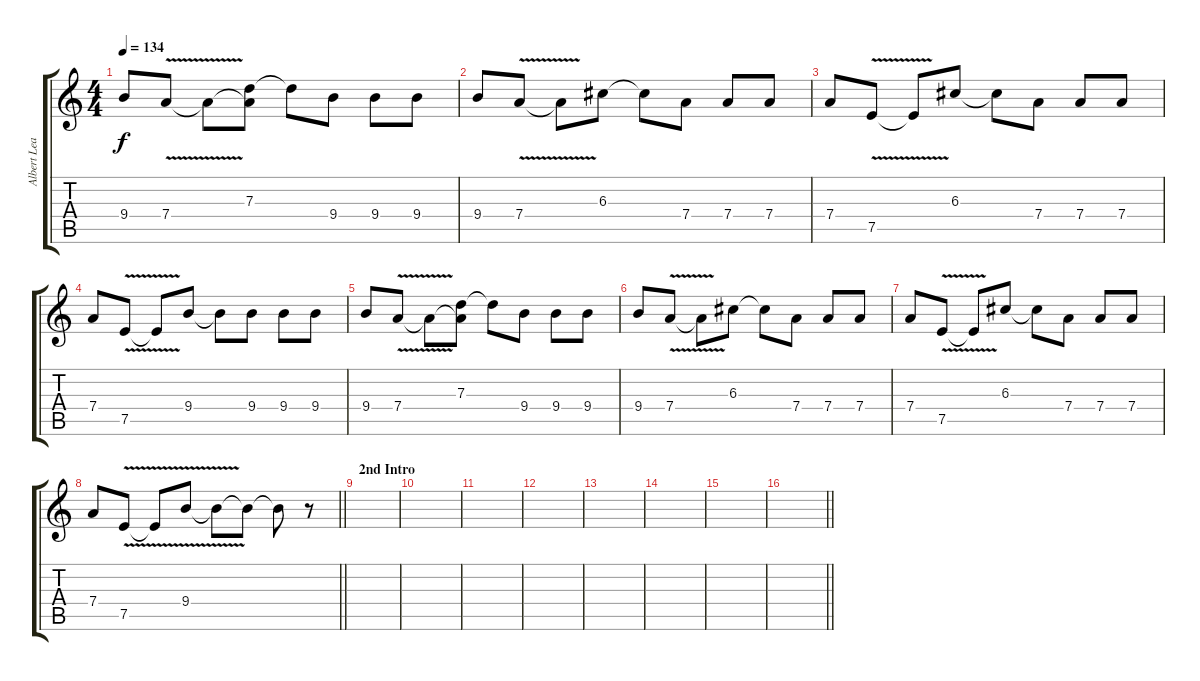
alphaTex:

\track ("Albert Lead" "Albert Lea") {instrument overdrivenguitar}
\staff {score tabs}
\tuning (E4 B3 G3 D3 A2 E2) {hide}
\ts (4 4)
\tempo 134
\clef g2
\ks c
9.4.8{dy f} 7.4{v}.8 7.4{t}.8 (7.3 7.4{t}).8 7.3{t}.8 9.4.8 9.4.8 9.4.8 |
9.4.8 7.4{v}.8 7.4{t}.8 6.3.8 6.3{t}.8 7.4.8 7.4.8 7.4.8 |
7.4.8 7.5{v}.8 7.5{t}.8 6.3.8 6.3{t}.8 7.4.8 7.4.8 7.4.8 |
7.4.8 7.5{v}.8 7.5{t}.8 9.4.8 9.4{t}.8 9.4.8 9.4.8 9.4.8 |
9.4.8 7.4{v}.8 7.4{t}.8 (7.3 7.4{t}).8 7.3{t}.8 9.4.8 9.4.8 9.4.8 |
9.4.8 7.4{v}.8 7.4{t}.8 6.3.8 6.3{t}.8 7.4.8 7.4.8 7.4.8 |
7.4.8 7.5{v}.8 7.5{t}.8 6.3.8 6.3{t}.8 7.4.8 7.4.8 7.4.8 |
\barLineRight lightlight
7.4.8 7.5{v}.8 7.5{t}.8 9.4{v}.8 9.4{t}.8 9.4{t}.8 9.4{t}.8 r.8 |
\section ("" "2nd Intro")
|
|
|
|
|
|
|
\barLineRight lightlight
